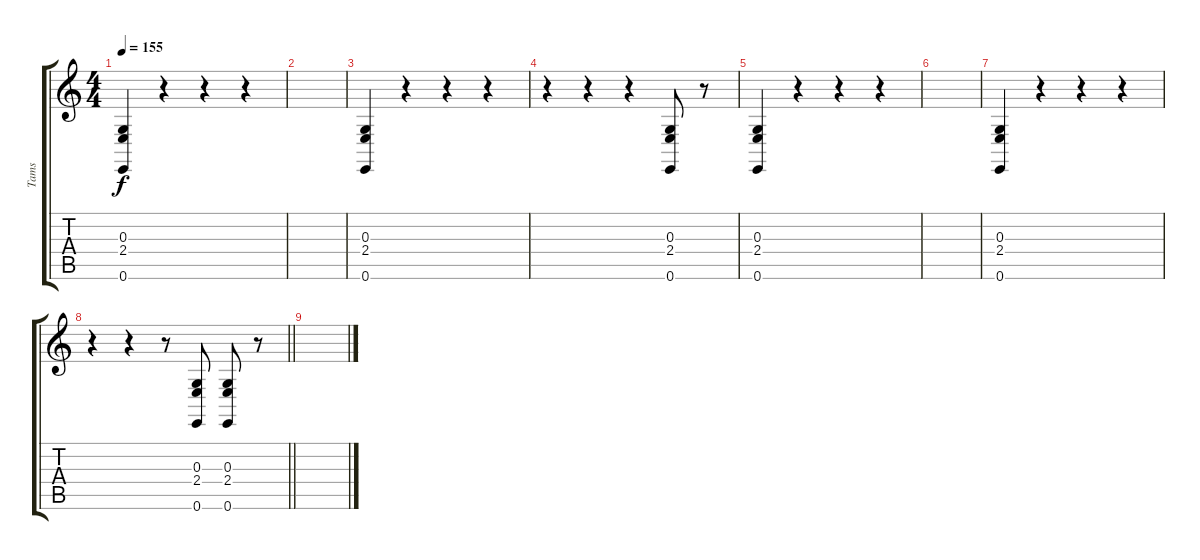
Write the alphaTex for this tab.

\track ("Tams" "Tams") {instrument taikodrum}
\staff {score tabs}
\tuning (E4 B3 G3 D3 A2 E2) {hide}
\ts (4 4)
\tempo 155
\clef g2
\ks c
(0.3 2.4 0.6).4{dy f} r.4 r.4 r.4 |
|
(0.3 2.4 0.6).4 r.4 r.4 r.4 |
r.4 r.4 r.4 (0.3 2.4 0.6).8 r.8 |
(0.3 2.4 0.6).4 r.4 r.4 r.4 |
|
(0.3 2.4 0.6).4 r.4 r.4 r.4 |
\barLineRight lightlight
r.4 r.4 r.8 (0.3 2.4 0.6).8 (0.3 2.4 0.6).8 r.8 |
\section ("" "")
